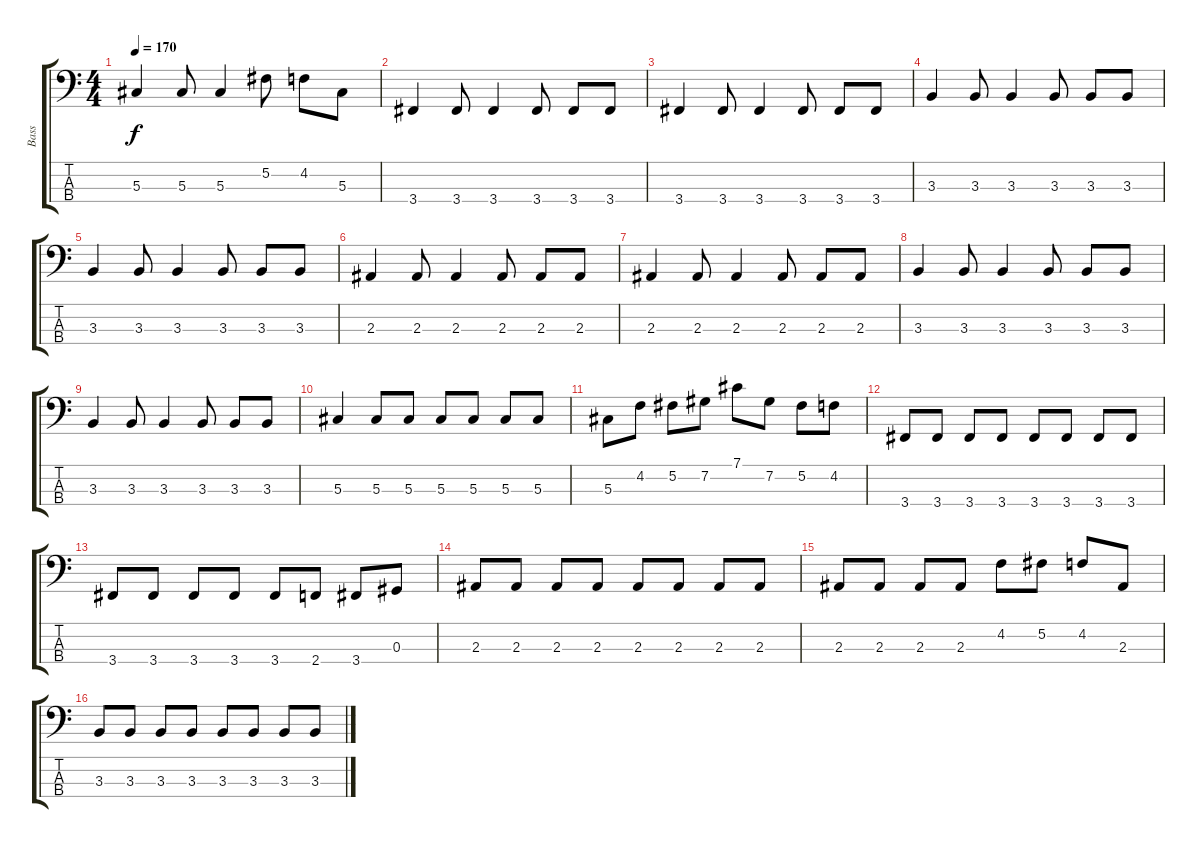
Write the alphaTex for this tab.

\track ("Bass" "Bass") {instrument electricbasspick}
\staff {score tabs}
\tuning (Gb2 Db2 Ab1 Eb1) {hide}
\ts (4 4)
\tempo 170
\clef f4
\ks c
5.3.4{dy f} 5.3.8 5.3.4 5.2.8 4.2.8 5.3.8 |
3.4.4 3.4.8 3.4.4 3.4.8 3.4.8 3.4.8 |
3.4.4 3.4.8 3.4.4 3.4.8 3.4.8 3.4.8 |
3.3.4 3.3.8 3.3.4 3.3.8 3.3.8 3.3.8 |
3.3.4 3.3.8 3.3.4 3.3.8 3.3.8 3.3.8 |
2.3.4 2.3.8 2.3.4 2.3.8 2.3.8 2.3.8 |
2.3.4 2.3.8 2.3.4 2.3.8 2.3.8 2.3.8 |
3.3.4 3.3.8 3.3.4 3.3.8 3.3.8 3.3.8 |
3.3.4 3.3.8 3.3.4 3.3.8 3.3.8 3.3.8 |
5.3.4 5.3.8 5.3.8 5.3.8 5.3.8 5.3.8 5.3.8 |
5.3.8 4.2.8 5.2.8 7.2.8 7.1.8 7.2.8 5.2.8 4.2.8 |
3.4.8 3.4.8 3.4.8 3.4.8 3.4.8 3.4.8 3.4.8 3.4.8 |
3.4.8 3.4.8 3.4.8 3.4.8 3.4.8 2.4.8 3.4.8 0.3.8 |
2.3.8 2.3.8 2.3.8 2.3.8 2.3.8 2.3.8 2.3.8 2.3.8 |
2.3.8 2.3.8 2.3.8 2.3.8 4.2.8 5.2.8 4.2.8 2.3.8 |
3.3.8 3.3.8 3.3.8 3.3.8 3.3.8 3.3.8 3.3.8 3.3.8
